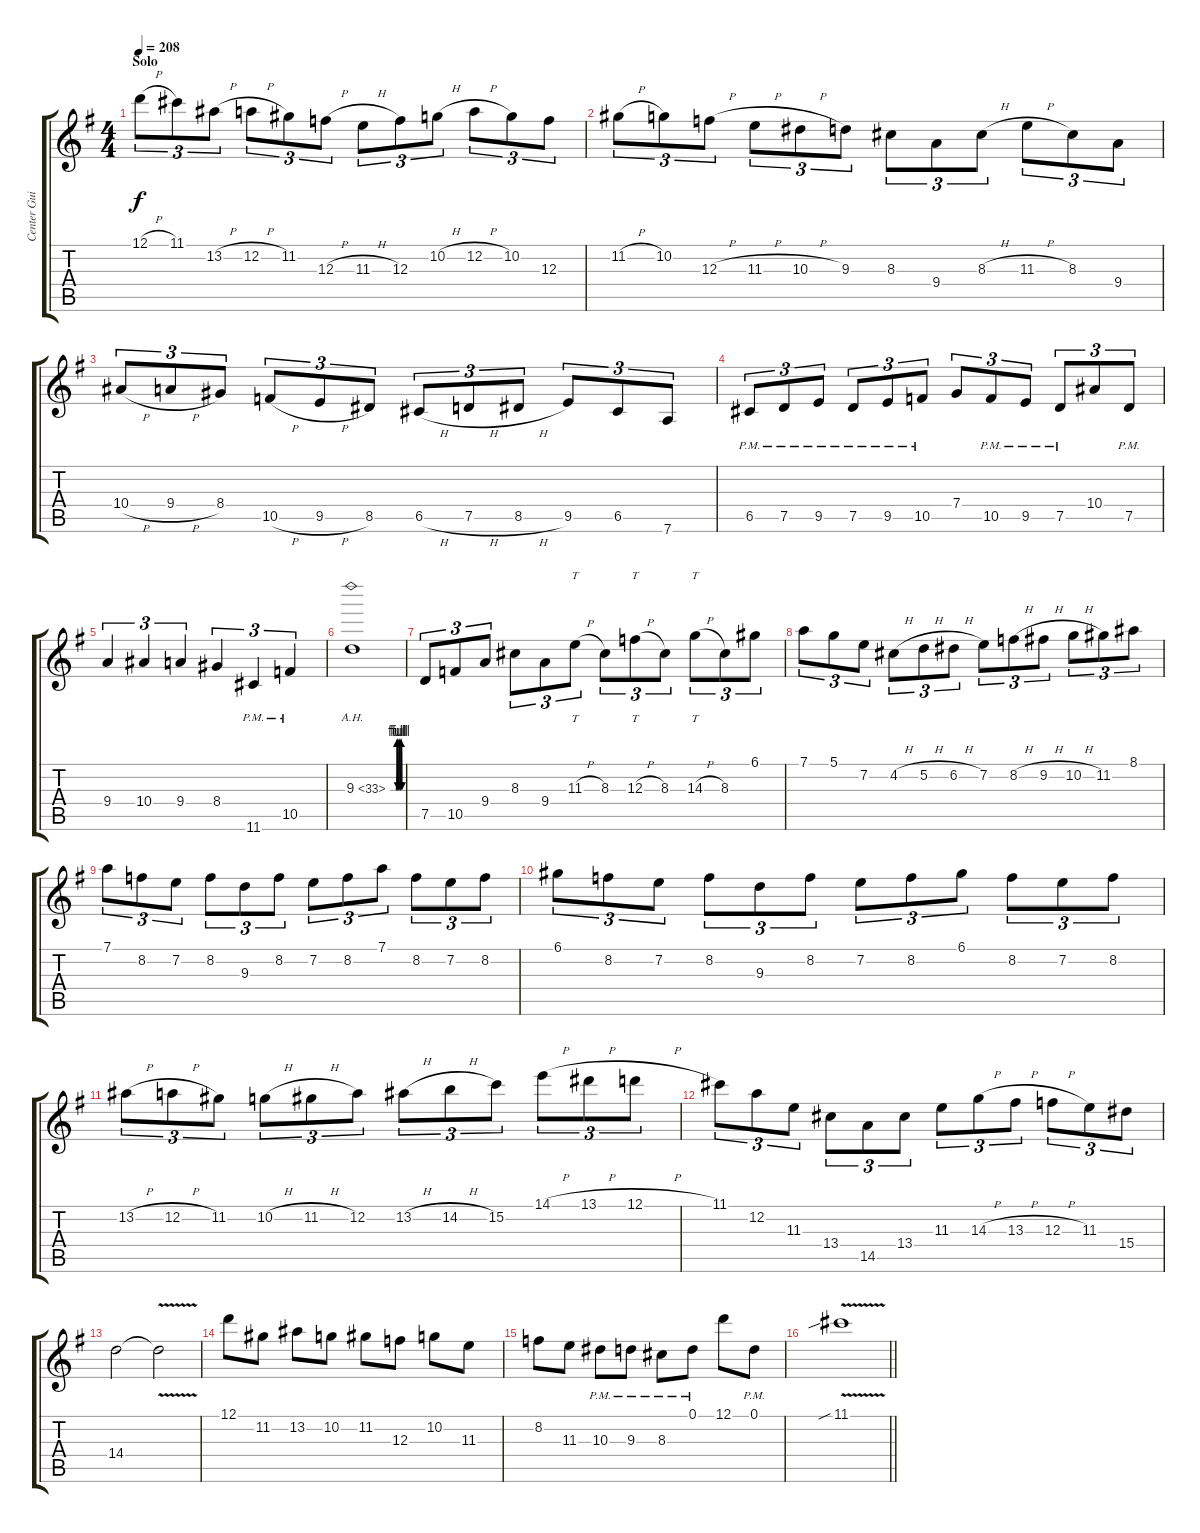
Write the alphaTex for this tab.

\track ("Center Guitar I" "Center Gui") {instrument distortionguitar}
\staff {score tabs}
\tuning (D4 A3 F3 C3 G2 D2) {hide}
\ts (4 4)
\section ("" "Solo")
\tempo 208
\clef g2
\ks g
12.1{h}.8{tu (3 2) dy f} 11.1.8{tu (3 2)} 13.2{h}.8{tu (3 2)} 12.2{h}.8{tu (3 2)} 11.2.8{tu (3 2)} 12.3{h}.8{tu (3 2)} 11.3{h}.8{tu (3 2)} 12.3.8{tu (3 2)} 10.2{h}.8{tu (3 2)} 12.2{h}.8{tu (3 2)} 10.2.8{tu (3 2)} 12.3.8{tu (3 2)} |
11.2{h}.8{tu (3 2)} 10.2.8{tu (3 2)} 12.3{h}.8{tu (3 2)} 11.3{h}.8{tu (3 2)} 10.3{h}.8{tu (3 2)} 9.3.8{tu (3 2)} 8.3.8{tu (3 2)} 9.4.8{tu (3 2)} 8.3{h}.8{tu (3 2)} 11.3{h}.8{tu (3 2)} 8.3.8{tu (3 2)} 9.4.8{tu (3 2)} |
10.4{h}.8{tu (3 2)} 9.4{h}.8{tu (3 2)} 8.4.8{tu (3 2)} 10.5{h}.8{tu (3 2)} 9.5{h}.8{tu (3 2)} 8.5.8{tu (3 2)} 6.5{h}.8{tu (3 2)} 7.5{h}.8{tu (3 2)} 8.5{h}.8{tu (3 2)} 9.5.8{tu (3 2)} 6.5.8{tu (3 2)} 7.6.8{tu (3 2)} |
6.5{pm}.8{tu (3 2)} 7.5{pm}.8{tu (3 2)} 9.5{pm}.8{tu (3 2)} 7.5{pm}.8{tu (3 2)} 9.5{pm}.8{tu (3 2)} 10.5{pm}.8{tu (3 2)} 7.4.8{tu (3 2)} 10.5{pm}.8{tu (3 2)} 9.5{pm}.8{tu (3 2)} 7.5{pm}.8{tu (3 2)} 10.4.8{tu (3 2)} 7.5{pm}.8{tu (3 2)} |
9.4.4{tu (3 2)} 10.4.4{tu (3 2)} 9.4.4{tu (3 2)} 8.4.4{tu (3 2)} 11.6{pm}.4{tu (3 2)} 10.5{pm}.4{tu (3 2)} |
9.3{be (custom 0 0 30 0 35 4 39 0 45 4 50 0 55 4 60 0) ah 24}.1 |
7.5.8{tu (3 2)} 10.5.8{tu (3 2)} 9.4.8{tu (3 2)} 8.3.8{tu (3 2)} 9.4.8{tu (3 2)} 11.3{h}.8{tt tu (3 2)} 8.3.8{tu (3 2)} 12.3{h}.8{tt tu (3 2)} 8.3.8{tu (3 2)} 14.3{h}.8{tt tu (3 2)} 8.3.8{tu (3 2)} 6.1.8{tu (3 2)} |
7.1.8{tu (3 2)} 5.1.8{tu (3 2)} 7.2.8{tu (3 2)} 4.2{h}.8{tu (3 2)} 5.2{h}.8{tu (3 2)} 6.2{h}.8{tu (3 2)} 7.2.8{tu (3 2)} 8.2{h}.8{tu (3 2)} 9.2{h}.8{tu (3 2)} 10.2{h}.8{tu (3 2)} 11.2.8{tu (3 2)} 8.1.8{tu (3 2)} |
7.1.8{tu (3 2)} 8.2.8{tu (3 2)} 7.2.8{tu (3 2)} 8.2.8{tu (3 2)} 9.3.8{tu (3 2)} 8.2.8{tu (3 2)} 7.2.8{tu (3 2)} 8.2.8{tu (3 2)} 7.1.8{tu (3 2)} 8.2.8{tu (3 2)} 7.2.8{tu (3 2)} 8.2.8{tu (3 2)} |
6.1.8{tu (3 2)} 8.2.8{tu (3 2)} 7.2.8{tu (3 2)} 8.2.8{tu (3 2)} 9.3.8{tu (3 2)} 8.2.8{tu (3 2)} 7.2.8{tu (3 2)} 8.2.8{tu (3 2)} 6.1.8{tu (3 2)} 8.2.8{tu (3 2)} 7.2.8{tu (3 2)} 8.2.8{tu (3 2)} |
13.2{h}.8{tu (3 2)} 12.2{h}.8{tu (3 2)} 11.2.8{tu (3 2)} 10.2{h}.8{tu (3 2)} 11.2{h}.8{tu (3 2)} 12.2.8{tu (3 2)} 13.2{h}.8{tu (3 2)} 14.2{h}.8{tu (3 2)} 15.2.8{tu (3 2)} 14.1{h}.8{tu (3 2)} 13.1{h}.8{tu (3 2)} 12.1{h}.8{tu (3 2)} |
11.1.8{tu (3 2)} 12.2.8{tu (3 2)} 11.3.8{tu (3 2)} 13.4.8{tu (3 2)} 14.5.8{tu (3 2)} 13.4.8{tu (3 2)} 11.3.8{tu (3 2)} 14.3{h}.8{tu (3 2)} 13.3{h}.8{tu (3 2)} 12.3{h}.8{tu (3 2)} 11.3.8{tu (3 2)} 15.4.8{tu (3 2)} |
14.4.2 14.4{v t}.2 |
12.1.8 11.2.8 13.2.8 10.2.8 11.2.8 12.3.8 10.2.8 11.3.8 |
8.2.8 11.3.8 10.3{pm}.8 9.3{pm}.8 8.3{pm}.8 0.1{pm}.8 12.1.8 0.1{pm}.8 |
\barLineRight lightlight
11.1{v sib}.1
